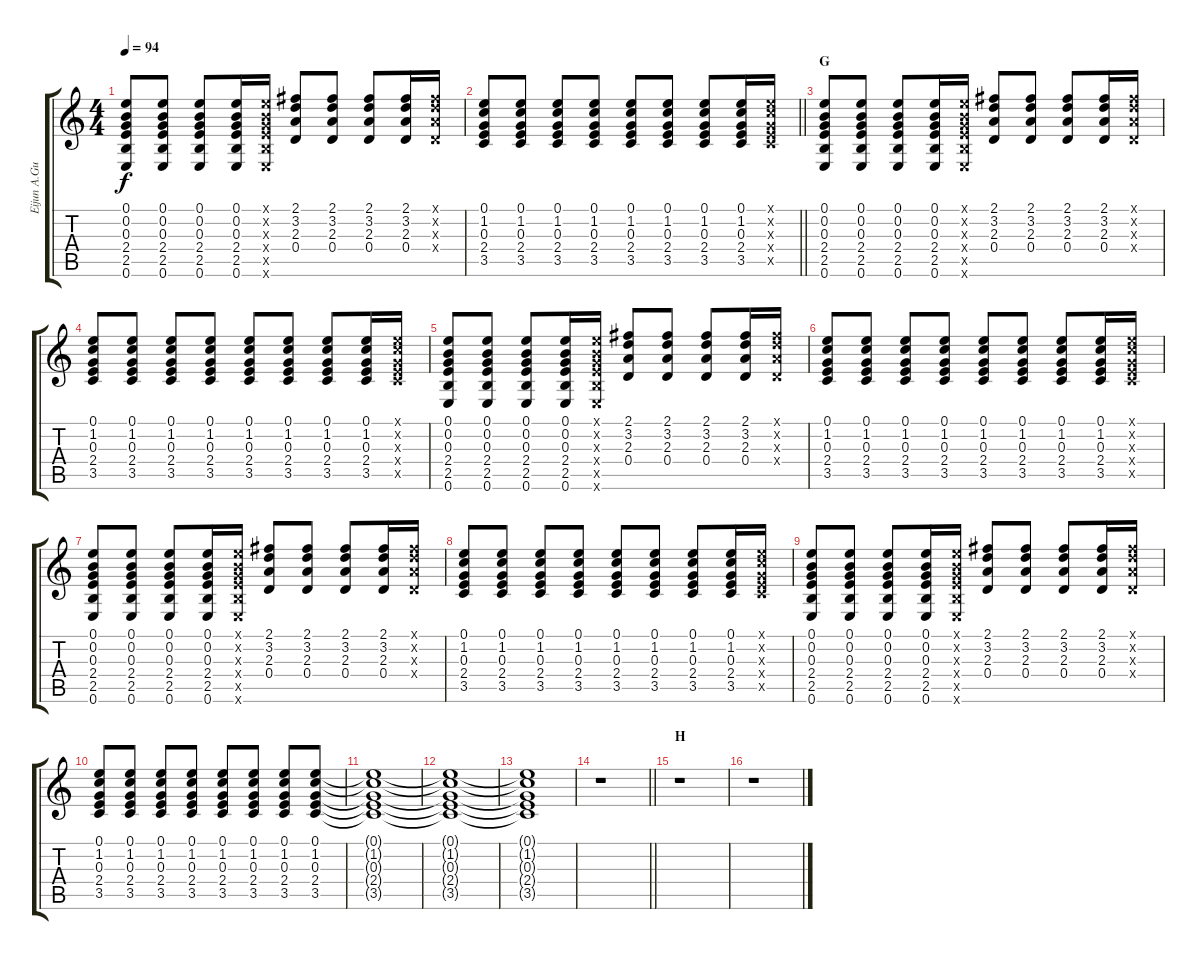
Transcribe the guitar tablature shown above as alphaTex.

\track ("Eijun A.Guitar" "Eijun A.Gu") {instrument acousticguitarsteel}
\staff {score tabs}
\tuning (E4 B3 G3 D3 A2 E2) {hide}
\ts (4 4)
\tempo 94
\clef g2
\ks c
(0.1 0.2 0.3 2.4 2.5 0.6).8{dy f} (0.1 0.2 0.3 2.4 2.5 0.6).8 (0.1 0.2 0.3 2.4 2.5 0.6).8 (0.1 0.2 0.3 2.4 2.5 0.6).16 (0.1{x} 0.2{x} 0.3{x} 2.4{x} 2.5{x} 0.6{x}).16 (2.1 3.2 2.3 0.4).8 (2.1 3.2 2.3 0.4).8 (2.1 3.2 2.3 0.4).8 (2.1 3.2 2.3 0.4).16 (2.1{x} 3.2{x} 2.3{x} 0.4{x}).16 |
\barLineRight lightlight
(0.1 1.2 0.3 2.4 3.5).8 (0.1 1.2 0.3 2.4 3.5).8 (0.1 1.2 0.3 2.4 3.5).8 (0.1 1.2 0.3 2.4 3.5).8 (0.1 1.2 0.3 2.4 3.5).8 (0.1 1.2 0.3 2.4 3.5).8 (0.1 1.2 0.3 2.4 3.5).8 (0.1 1.2 0.3 2.4 3.5).16 (0.1{x} 1.2{x} 0.3{x} 2.4{x} 3.5{x}).16 |
\section ("" "G")
(0.1 0.2 0.3 2.4 2.5 0.6).8 (0.1 0.2 0.3 2.4 2.5 0.6).8 (0.1 0.2 0.3 2.4 2.5 0.6).8 (0.1 0.2 0.3 2.4 2.5 0.6).16 (0.1{x} 0.2{x} 0.3{x} 2.4{x} 2.5{x} 0.6{x}).16 (2.1 3.2 2.3 0.4).8 (2.1 3.2 2.3 0.4).8 (2.1 3.2 2.3 0.4).8 (2.1 3.2 2.3 0.4).16 (2.1{x} 3.2{x} 2.3{x} 0.4{x}).16 |
(0.1 1.2 0.3 2.4 3.5).8 (0.1 1.2 0.3 2.4 3.5).8 (0.1 1.2 0.3 2.4 3.5).8 (0.1 1.2 0.3 2.4 3.5).8 (0.1 1.2 0.3 2.4 3.5).8 (0.1 1.2 0.3 2.4 3.5).8 (0.1 1.2 0.3 2.4 3.5).8 (0.1 1.2 0.3 2.4 3.5).16 (0.1{x} 1.2{x} 0.3{x} 2.4{x} 3.5{x}).16 |
(0.1 0.2 0.3 2.4 2.5 0.6).8 (0.1 0.2 0.3 2.4 2.5 0.6).8 (0.1 0.2 0.3 2.4 2.5 0.6).8 (0.1 0.2 0.3 2.4 2.5 0.6).16 (0.1{x} 0.2{x} 0.3{x} 2.4{x} 2.5{x} 0.6{x}).16 (2.1 3.2 2.3 0.4).8 (2.1 3.2 2.3 0.4).8 (2.1 3.2 2.3 0.4).8 (2.1 3.2 2.3 0.4).16 (2.1{x} 3.2{x} 2.3{x} 0.4{x}).16 |
(0.1 1.2 0.3 2.4 3.5).8 (0.1 1.2 0.3 2.4 3.5).8 (0.1 1.2 0.3 2.4 3.5).8 (0.1 1.2 0.3 2.4 3.5).8 (0.1 1.2 0.3 2.4 3.5).8 (0.1 1.2 0.3 2.4 3.5).8 (0.1 1.2 0.3 2.4 3.5).8 (0.1 1.2 0.3 2.4 3.5).16 (0.1{x} 1.2{x} 0.3{x} 2.4{x} 3.5{x}).16 |
(0.1 0.2 0.3 2.4 2.5 0.6).8 (0.1 0.2 0.3 2.4 2.5 0.6).8 (0.1 0.2 0.3 2.4 2.5 0.6).8 (0.1 0.2 0.3 2.4 2.5 0.6).16 (0.1{x} 0.2{x} 0.3{x} 2.4{x} 2.5{x} 0.6{x}).16 (2.1 3.2 2.3 0.4).8 (2.1 3.2 2.3 0.4).8 (2.1 3.2 2.3 0.4).8 (2.1 3.2 2.3 0.4).16 (2.1{x} 3.2{x} 2.3{x} 0.4{x}).16 |
(0.1 1.2 0.3 2.4 3.5).8 (0.1 1.2 0.3 2.4 3.5).8 (0.1 1.2 0.3 2.4 3.5).8 (0.1 1.2 0.3 2.4 3.5).8 (0.1 1.2 0.3 2.4 3.5).8 (0.1 1.2 0.3 2.4 3.5).8 (0.1 1.2 0.3 2.4 3.5).8 (0.1 1.2 0.3 2.4 3.5).16 (0.1{x} 1.2{x} 0.3{x} 2.4{x} 3.5{x}).16 |
(0.1 0.2 0.3 2.4 2.5 0.6).8 (0.1 0.2 0.3 2.4 2.5 0.6).8 (0.1 0.2 0.3 2.4 2.5 0.6).8 (0.1 0.2 0.3 2.4 2.5 0.6).16 (0.1{x} 0.2{x} 0.3{x} 2.4{x} 2.5{x} 0.6{x}).16 (2.1 3.2 2.3 0.4).8 (2.1 3.2 2.3 0.4).8 (2.1 3.2 2.3 0.4).8 (2.1 3.2 2.3 0.4).16 (2.1{x} 3.2{x} 2.3{x} 0.4{x}).16 |
(0.1 1.2 0.3 2.4 3.5).8 (0.1 1.2 0.3 2.4 3.5).8 (0.1 1.2 0.3 2.4 3.5).8 (0.1 1.2 0.3 2.4 3.5).8 (0.1 1.2 0.3 2.4 3.5).8 (0.1 1.2 0.3 2.4 3.5).8 (0.1 1.2 0.3 2.4 3.5).8 (0.1 1.2 0.3 2.4 3.5).8 |
(0.1{t} 1.2{t} 0.3{t} 2.4{t} 3.5{t}).1 |
(0.1{t} 1.2{t} 0.3{t} 2.4{t} 3.5{t}).1 |
(0.1{t} 1.2{t} 0.3{t} 2.4{t} 3.5{t}).1 |
\barLineRight lightlight
r.1 |
\section ("" "H")
r.1 |
r.1
